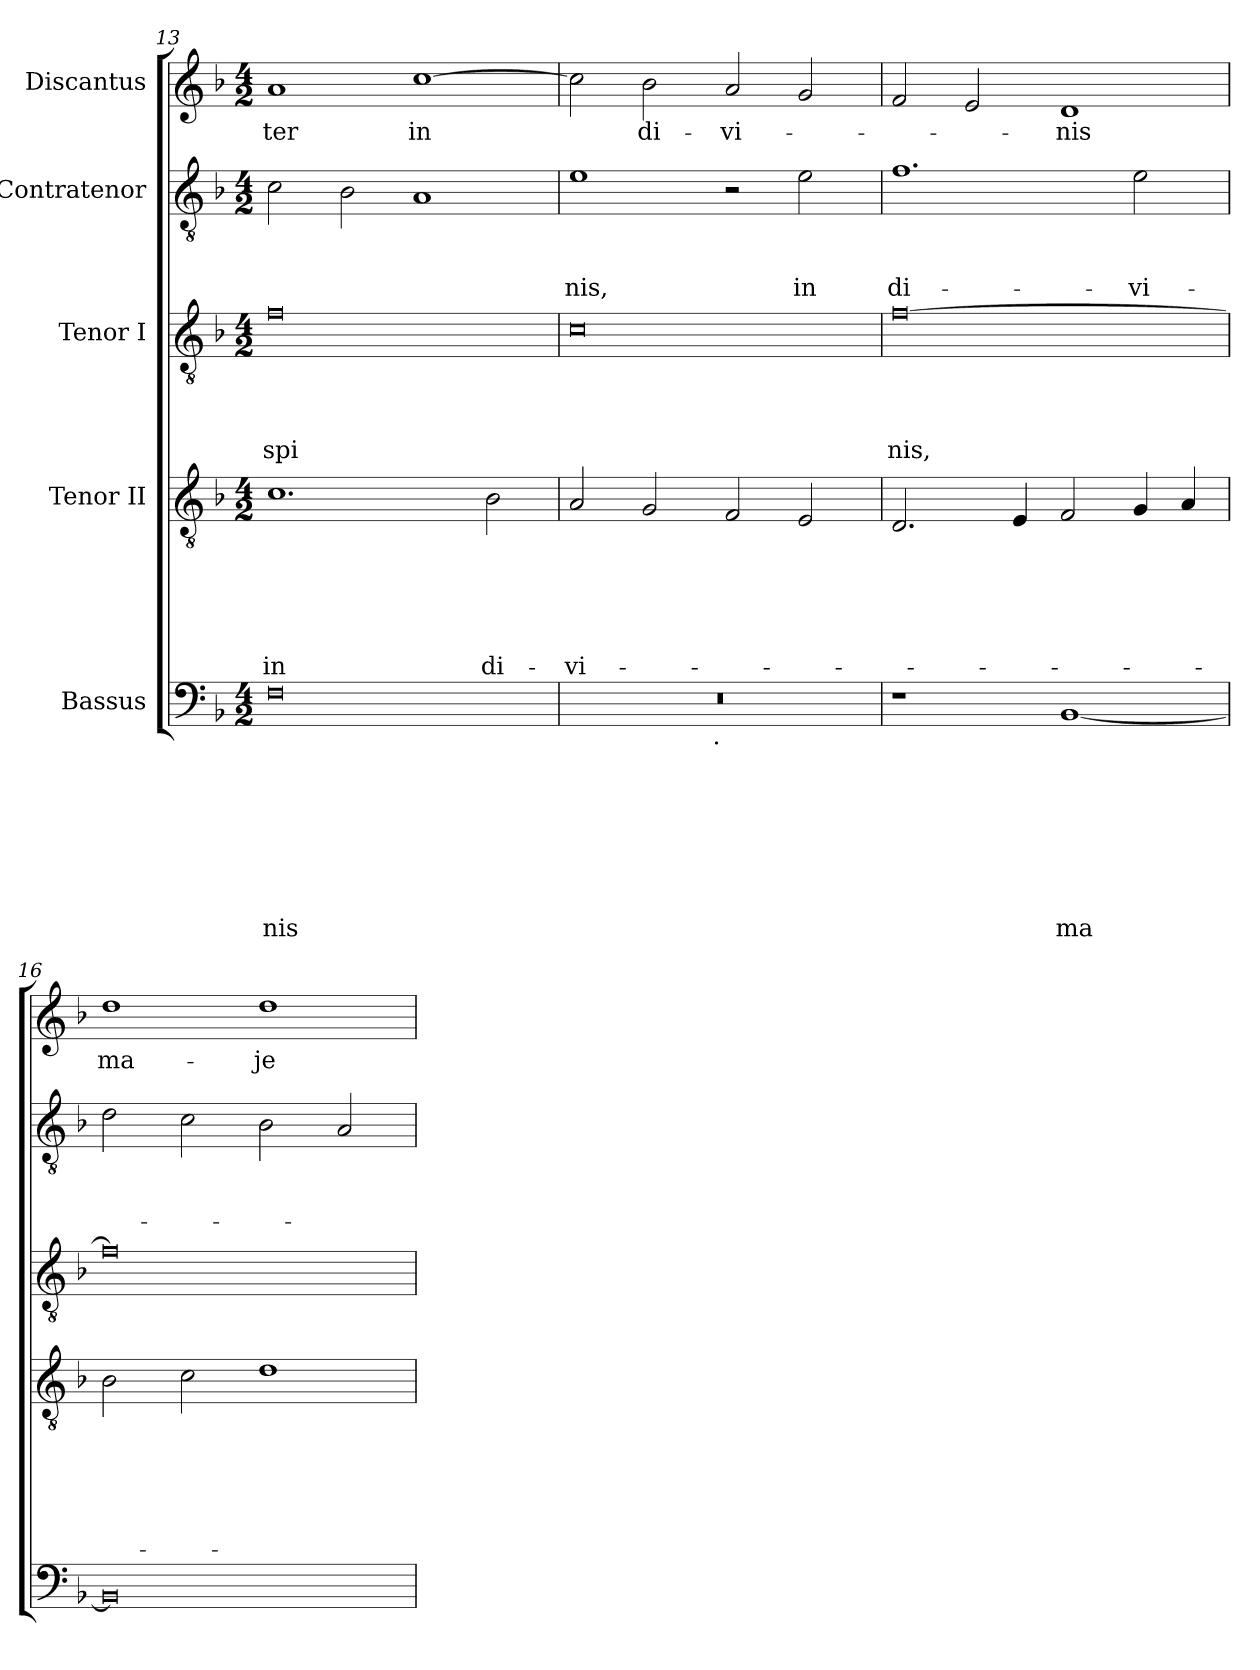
**kern	**text	**text	**text	**text	**text	**text	**text	**text	**kern	**text	**text	**text	**text	**text	**text	**kern	**text	**text	**text	**text	**kern	**text	**text	**text	**kern	**text
*part5	*part5	*part5	*part5	*part5	*part5	*part5	*part5	*part5	*part4	*part4	*part4	*part4	*part4	*part4	*part4	*part3	*part3	*part3	*part3	*part3	*part2	*part2	*part2	*part2	*part1	*part1
*staff5	*staff5	*staff5	*staff5	*staff5	*staff5	*staff5	*staff5	*staff5	*staff4	*staff4	*staff4	*staff4	*staff4	*staff4	*staff4	*staff3	*staff3	*staff3	*staff3	*staff3	*staff2	*staff2	*staff2	*staff2	*staff1	*staff1
*I"Bassus	*	*	*	*	*	*	*	*	*I"Tenor II	*	*	*	*	*	*	*I"Tenor I	*	*	*	*	*I"Contratenor	*	*	*	*I"Discantus	*
*clefF4	*	*	*	*	*	*	*	*	*clefGv2	*	*	*	*	*	*	*clefGv2	*	*	*	*	*clefGv2	*	*	*	*clefG2	*
*k[b-]	*	*	*	*	*	*	*	*	*k[b-]	*	*	*	*	*	*	*k[b-]	*	*	*	*	*k[b-]	*	*	*	*k[b-]	*
*F:	*	*	*	*	*	*	*	*	*F:	*	*	*	*	*	*	*F:	*	*	*	*	*F:	*	*	*	*F:	*
*M4/2	*	*	*	*	*	*	*	*	*M4/2	*	*	*	*	*	*	*M4/2	*	*	*	*	*M4/2	*	*	*	*M4/2	*
=13	=13	=13	=13	=13	=13	=13	=13	=13	=13	=13	=13	=13	=13	=13	=13	=13	=13	=13	=13	=13	=13	=13	=13	=13	=13	=13
!	!	!	!	!	!	!	!	!LO:LY:b	!	!	!	!	!	!	!LO:LY:b	!	!	!	!	!LO:LY:b	!	!	!	!	!	!LO:LY:b
0F	.	.	.	.	.	.	.	nis	1.c	.	.	.	.	.	in	0f	.	.	.	spi	2c\	.	.	.	1a	-ter
.	.	.	.	.	.	.	.	.	.	.	.	.	.	.	.	.	.	.	.	.	2B-\	.	.	.	.	.
!	!	!	!	!	!	!	!	!	!	!	!	!	!	!	!	!	!	!	!	!	!	!	!	!	!	!LO:LY:b
.	.	.	.	.	.	.	.	.	.	.	.	.	.	.	.	.	.	.	.	.	1A	.	.	.	[>1cc	in
!	!	!	!	!	!	!	!	!	!	!	!	!	!	!	!LO:LY:b	!	!	!	!	!	!	!	!	!	!	!
.	.	.	.	.	.	.	.	.	2B-\	.	.	.	.	.	di-	.	.	.	.	.	.	.	.	.	.	.
=14	=14	=14	=14	=14	=14	=14	=14	=14	=14	=14	=14	=14	=14	=14	=14	=14	=14	=14	=14	=14	=14	=14	=14	=14	=14	=14
!	!	!	!	!	!	!	!	!	!	!	!	!	!	!	!LO:LY:b	!	!	!	!	!	!	!	!	!LO:LY:b	!	!
*^	*	*	*	*	*	*	*	*	*	*	*	*	*	*	*	*	*	*	*	*	*	*	*	*	*	*
0r	2ryy	.	.	.	.	.	.	.	.	2A/	.	.	.	.	.	-vi-	0c	.	.	.	.	1e	.	.	-nis,	2cc\]	.
!	!	!	!	!	!	!	!	!	!	!	!	!	!	!	!	!	!	!	!	!	!	!	!	!	!	!	!LO:LY:b
.	4...ryy	.	.	.	.	.	.	.	.	2G/	.	.	.	.	.	.	.	.	.	.	.	.	.	.	.	2b-\	di-
!	!LO:TX:b:t=.	!	!	!	!	!	!	!	!	!	!	!	!	!	!	!	!	!	!	!	!	!	!	!	!	!	!
.	1ryy	.	.	.	.	.	.	.	.	.	.	.	.	.	.	.	.	.	.	.	.	.	.	.	.	.	.
!	!	!	!	!	!	!	!	!	!	!	!	!	!	!	!	!	!	!	!	!	!	!	!	!	!	!	!LO:LY:b
.	.	.	.	.	.	.	.	.	.	2F/	.	.	.	.	.	.	.	.	.	.	.	2r	.	.	.	2a/	-vi-
!	!	!	!	!	!	!	!	!	!	!	!	!	!	!	!	!	!	!	!	!	!	!	!	!	!LO:LY:b	!	!
.	.	.	.	.	.	.	.	.	.	2E/	.	.	.	.	.	.	.	.	.	.	.	2e\	.	.	in	2g/	.
.	32ryy	.	.	.	.	.	.	.	.	.	.	.	.	.	.	.	.	.	.	.	.	.	.	.	.	.	.
=15	=15	=15	=15	=15	=15	=15	=15	=15	=15	=15	=15	=15	=15	=15	=15	=15	=15	=15	=15	=15	=15	=15	=15	=15	=15	=15	=15
!	!	!	!	!	!	!	!	!	!	!	!	!	!	!	!	!	!	!	!	!	!LO:LY:b	!	!	!	!LO:LY:b	!	!
*v	*v	*	*	*	*	*	*	*	*	*	*	*	*	*	*	*	*	*	*	*	*	*	*	*	*	*	*
1r	.	.	.	.	.	.	.	.	2.D/	.	.	.	.	.	.	[>0f	.	.	.	nis,	1.f	.	.	di-	2f/	.
.	.	.	.	.	.	.	.	.	.	.	.	.	.	.	.	.	.	.	.	.	.	.	.	.	2e/	.
.	.	.	.	.	.	.	.	.	4E/	.	.	.	.	.	.	.	.	.	.	.	.	.	.	.	.	.
!	!	!	!	!	!	!	!	!LO:LY:b	!	!	!	!	!	!	!	!	!	!	!	!	!	!	!	!	!	!LO:LY:b
[<1BB-	.	.	.	.	.	.	.	ma	2F/	.	.	.	.	.	.	.	.	.	.	.	.	.	.	.	1d	-nis
!	!	!	!	!	!	!	!	!	!	!	!	!	!	!	!	!	!	!	!	!	!	!	!	!LO:LY:b	!	!
.	.	.	.	.	.	.	.	.	4G/	.	.	.	.	.	.	.	.	.	.	.	2e\	.	.	-vi-	.	.
.	.	.	.	.	.	.	.	.	4A/	.	.	.	.	.	.	.	.	.	.	.	.	.	.	.	.	.
=16	=16	=16	=16	=16	=16	=16	=16	=16	=16	=16	=16	=16	=16	=16	=16	=16	=16	=16	=16	=16	=16	=16	=16	=16	=16	=16
!	!	!	!	!	!	!	!	!	!	!	!	!	!	!	!	!	!	!	!	!	!	!	!	!	!	!LO:LY:b
0BB-]	.	.	.	.	.	.	.	.	2B-\	.	.	.	.	.	.	0f]	.	.	.	.	2d\	.	.	.	1dd	ma-
.	.	.	.	.	.	.	.	.	2c\	.	.	.	.	.	.	.	.	.	.	.	2c\	.	.	.	.	.
!	!	!	!	!	!	!	!	!	!	!	!	!	!	!	!	!	!	!	!	!	!	!	!	!	!	!LO:LY:b
.	.	.	.	.	.	.	.	.	1d	.	.	.	.	.	.	.	.	.	.	.	2B-\	.	.	.	1dd	-je-
.	.	.	.	.	.	.	.	.	.	.	.	.	.	.	.	.	.	.	.	.	2A/	.	.	.	.	.
=	=	=	=	=	=	=	=	=	=	=	=	=	=	=	=	=	=	=	=	=	=	=	=	=	=	=
*-	*-	*-	*-	*-	*-	*-	*-	*-	*-	*-	*-	*-	*-	*-	*-	*-	*-	*-	*-	*-	*-	*-	*-	*-	*-	*-
